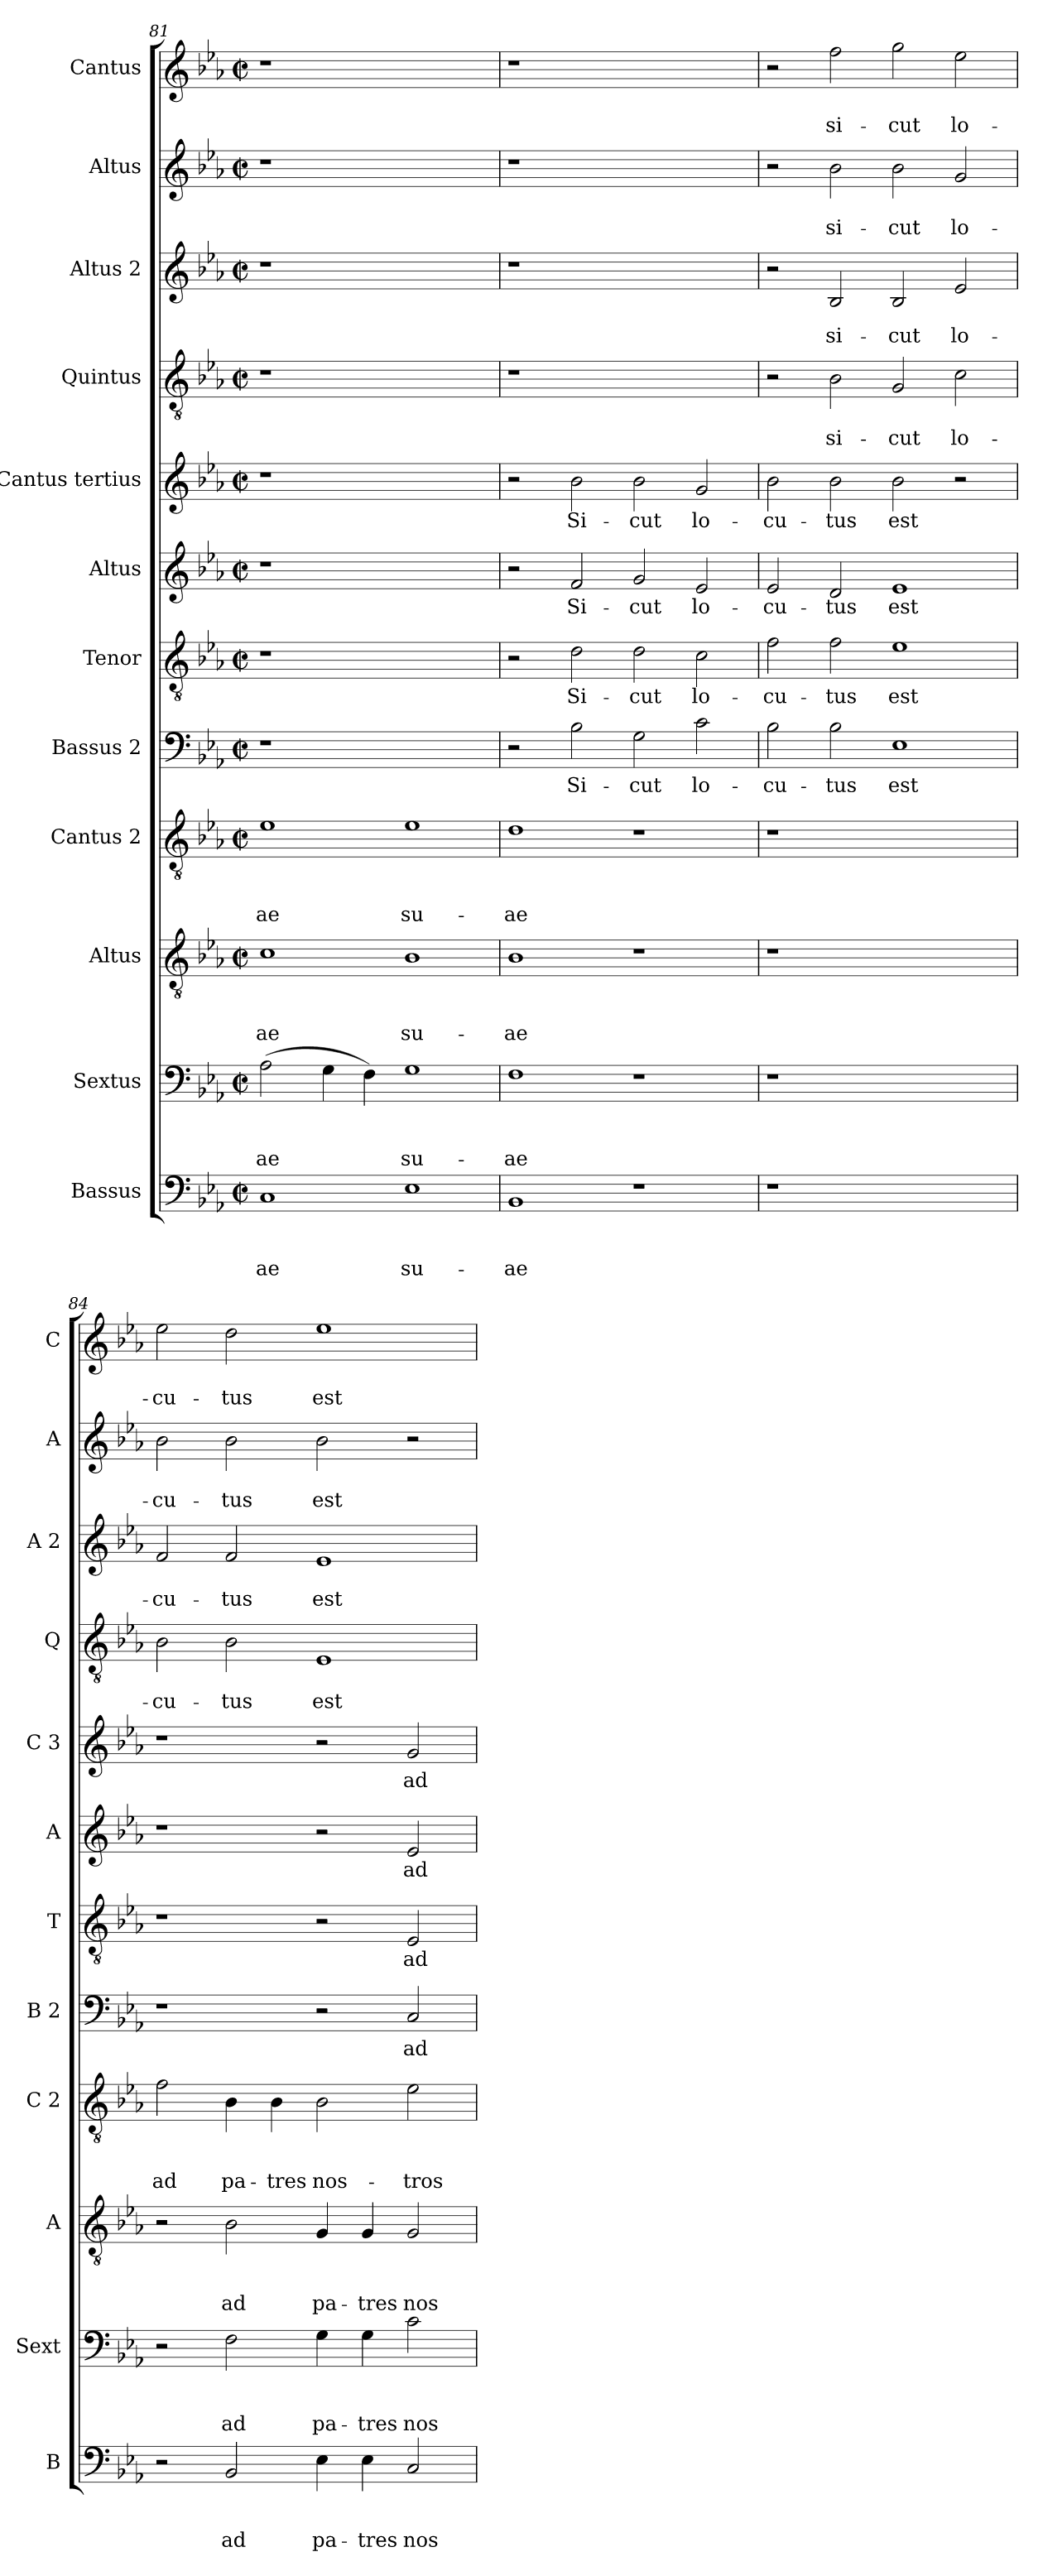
**kern	**text	**text	**text	**kern	**text	**text	**text	**kern	**text	**text	**text	**kern	**text	**text	**text	**kern	**text	**kern	**text	**kern	**text	**kern	**text	**kern	**text	**text	**kern	**text	**text	**kern	**text	**text	**kern	**text	**text
*part12	*part12	*part12	*part12	*part11	*part11	*part11	*part11	*part10	*part10	*part10	*part10	*part9	*part9	*part9	*part9	*part8	*part8	*part7	*part7	*part6	*part6	*part5	*part5	*part4	*part4	*part4	*part3	*part3	*part3	*part2	*part2	*part2	*part1	*part1	*part1
*staff12	*staff12	*staff12	*staff12	*staff11	*staff11	*staff11	*staff11	*staff10	*staff10	*staff10	*staff10	*staff9	*staff9	*staff9	*staff9	*staff8	*staff8	*staff7	*staff7	*staff6	*staff6	*staff5	*staff5	*staff4	*staff4	*staff4	*staff3	*staff3	*staff3	*staff2	*staff2	*staff2	*staff1	*staff1	*staff1
*I"Bassus	*	*	*	*I"Sextus	*	*	*	*I"Altus	*	*	*	*I"Cantus 2	*	*	*	*I"Bassus 2	*	*I"Tenor	*	*I"Altus	*	*I"Cantus  tertius	*	*I"Quintus	*	*	*I"Altus 2	*	*	*I"Altus	*	*	*I"Cantus	*	*
*I'B	*	*	*	*I'Sext	*	*	*	*I'A	*	*	*	*I'C 2	*	*	*	*I'B 2	*	*I'T	*	*I'A	*	*I'C 3	*	*I'Q	*	*	*I'A 2	*	*	*I'A	*	*	*I'C	*	*
*clefF4	*	*	*	*clefF4	*	*	*	*clefGv2	*	*	*	*clefGv2	*	*	*	*clefF4	*	*clefGv2	*	*clefG2	*	*clefG2	*	*clefGv2	*	*	*clefG2	*	*	*clefG2	*	*	*clefG2	*	*
*k[b-e-a-]	*	*	*	*k[b-e-a-]	*	*	*	*k[b-e-a-]	*	*	*	*k[b-e-a-]	*	*	*	*k[b-e-a-]	*	*k[b-e-a-]	*	*k[b-e-a-]	*	*k[b-e-a-]	*	*k[b-e-a-]	*	*	*k[b-e-a-]	*	*	*k[b-e-a-]	*	*	*k[b-e-a-]	*	*
*E-:	*	*	*	*E-:	*	*	*	*E-:	*	*	*	*E-:	*	*	*	*E-:	*	*E-:	*	*E-:	*	*E-:	*	*E-:	*	*	*E-:	*	*	*E-:	*	*	*E-:	*	*
*M2/2	*	*	*	*M2/2	*	*	*	*M2/2	*	*	*	*M2/2	*	*	*	*M2/2	*	*M2/2	*	*M2/2	*	*M2/2	*	*M2/2	*	*	*M2/2	*	*	*M2/2	*	*	*M2/2	*	*
*met(c|)	*	*	*	*met(c|)	*	*	*	*met(c|)	*	*	*	*met(c|)	*	*	*	*met(c|)	*	*met(c|)	*	*met(c|)	*	*met(c|)	*	*met(c|)	*	*	*met(c|)	*	*	*met(c|)	*	*	*met(c|)	*	*
=81	=81	=81	=81	=81	=81	=81	=81	=81	=81	=81	=81	=81	=81	=81	=81	=81	=81	=81	=81	=81	=81	=81	=81	=81	=81	=81	=81	=81	=81	=81	=81	=81	=81	=81	=81
!	!	!	!LO:LY:b	!	!	!	!LO:LY:b	!	!	!	!LO:LY:b	!	!	!	!LO:LY:b	!	!	!	!	!	!	!	!	!	!	!	!	!	!	!	!	!	!	!	!
1C	.	.	-ae	(>2A-\	.	.	-ae	1c	.	.	-ae	1e-	.	.	-ae	1r	.	1r	.	1r	.	1r	.	1r	.	.	1r	.	.	1r	.	.	1r	.	.
.	.	.	.	4G\	.	.	.	.	.	.	.	.	.	.	.	.	.	.	.	.	.	.	.	.	.	.	.	.	.	.	.	.	.	.	.
.	.	.	.	4F\)	.	.	.	.	.	.	.	.	.	.	.	.	.	.	.	.	.	.	.	.	.	.	.	.	.	.	.	.	.	.	.
!	!	!	!LO:LY:b	!	!	!	!LO:LY:b	!	!	!	!LO:LY:b	!	!	!	!LO:LY:b	!	!	!	!	!	!	!	!	!	!	!	!	!	!	!	!	!	!	!	!
1E-	.	.	su-	1G	.	.	su-	1B-	.	.	su-	1e-	.	.	su-	1ryy	.	1ryy	.	1ryy	.	1ryy	.	1ryy	.	.	1ryy	.	.	1ryy	.	.	1ryy	.	.
!!LO:PB:g=z
=82	=82	=82	=82	=82	=82	=82	=82	=82	=82	=82	=82	=82	=82	=82	=82	=82	=82	=82	=82	=82	=82	=82	=82	=82	=82	=82	=82	=82	=82	=82	=82	=82	=82	=82	=82
!	!	!	!LO:LY:b	!	!	!	!LO:LY:b	!	!	!	!LO:LY:b	!	!	!	!LO:LY:b	!	!	!	!	!	!	!	!	!	!	!	!	!	!	!	!	!	!	!	!
1BB-	.	.	-ae	1F	.	.	-ae	1B-	.	.	-ae	1d	.	.	-ae	2r	.	2r	.	2r	.	2r	.	1r	.	.	1r	.	.	1r	.	.	1r	.	.
!	!	!	!	!	!	!	!	!	!	!	!	!	!	!	!	!	!LO:LY:b	!	!LO:LY:b	!	!LO:LY:b	!	!LO:LY:b	!	!	!	!	!	!	!	!	!	!	!	!
.	.	.	.	.	.	.	.	.	.	.	.	.	.	.	.	2B-\	Si-	2d\	Si-	2f/	Si-	2b-\	Si-	.	.	.	.	.	.	.	.	.	.	.	.
!	!	!	!	!	!	!	!	!	!	!	!	!	!	!	!	!	!LO:LY:b	!	!LO:LY:b	!	!LO:LY:b	!	!LO:LY:b	!	!	!	!	!	!	!	!	!	!	!	!
1r	.	.	.	1r	.	.	.	1r	.	.	.	1r	.	.	.	2G\	-cut	2d\	-cut	2g/	-cut	2b-\	-cut	1ryy	.	.	1ryy	.	.	1ryy	.	.	1ryy	.	.
!	!	!	!	!	!	!	!	!	!	!	!	!	!	!	!	!	!LO:LY:b	!	!LO:LY:b	!	!LO:LY:b	!	!LO:LY:b	!	!	!	!	!	!	!	!	!	!	!	!
.	.	.	.	.	.	.	.	.	.	.	.	.	.	.	.	2c\	lo-	2c\	lo-	2e-/	lo-	2g/	lo-	.	.	.	.	.	.	.	.	.	.	.	.
=83	=83	=83	=83	=83	=83	=83	=83	=83	=83	=83	=83	=83	=83	=83	=83	=83	=83	=83	=83	=83	=83	=83	=83	=83	=83	=83	=83	=83	=83	=83	=83	=83	=83	=83	=83
!	!	!	!	!	!	!	!	!	!	!	!	!	!	!	!	!	!LO:LY:b	!	!LO:LY:b	!	!LO:LY:b	!	!LO:LY:b	!	!	!	!	!	!	!	!	!	!	!	!
1r	.	.	.	1r	.	.	.	1r	.	.	.	1r	.	.	.	2B-\	-cu-	2f\	-cu-	2e-/	-cu-	2b-\	-cu-	2r	.	.	2r	.	.	2r	.	.	2r	.	.
!	!	!	!	!	!	!	!	!	!	!	!	!	!	!	!	!	!LO:LY:b	!	!LO:LY:b	!	!LO:LY:b	!	!LO:LY:b	!	!	!LO:LY:b	!	!	!LO:LY:b	!	!	!LO:LY:b	!	!	!LO:LY:b
.	.	.	.	.	.	.	.	.	.	.	.	.	.	.	.	2B-\	-tus	2f\	-tus	2d/	-tus	2b-\	-tus	2B-\	.	si-	2B-/	.	si-	2b-\	.	si-	2ff\	.	si-
!	!	!	!	!	!	!	!	!	!	!	!	!	!	!	!	!	!LO:LY:b	!	!LO:LY:b	!	!LO:LY:b	!	!LO:LY:b	!	!	!LO:LY:b	!	!	!LO:LY:b	!	!	!LO:LY:b	!	!	!LO:LY:b
1ryy	.	.	.	1ryy	.	.	.	1ryy	.	.	.	1ryy	.	.	.	1E-	est	1e-	est	1e-	est	2b-\	est	2G/	.	-cut	2B-/	.	-cut	2b-\	.	-cut	2gg\	.	-cut
!	!	!	!	!	!	!	!	!	!	!	!	!	!	!	!	!	!	!	!	!	!	!	!	!	!	!LO:LY:b	!	!	!LO:LY:b	!	!	!LO:LY:b	!	!	!LO:LY:b
.	.	.	.	.	.	.	.	.	.	.	.	.	.	.	.	.	.	.	.	.	.	2r	.	2c\	.	lo-	2e-/	.	lo-	2g/	.	lo-	2ee-\	.	lo-
=84	=84	=84	=84	=84	=84	=84	=84	=84	=84	=84	=84	=84	=84	=84	=84	=84	=84	=84	=84	=84	=84	=84	=84	=84	=84	=84	=84	=84	=84	=84	=84	=84	=84	=84	=84
!	!	!	!	!	!	!	!	!	!	!	!	!	!	!	!LO:LY:b	!	!	!	!	!	!	!	!	!	!	!LO:LY:b	!	!	!LO:LY:b	!	!	!LO:LY:b	!	!	!LO:LY:b
2r	.	.	.	2r	.	.	.	2r	.	.	.	2f\	.	.	ad	1r	.	1r	.	1r	.	1r	.	2B-\	.	-cu-	2f/	.	-cu-	2b-\	.	-cu-	2ee-\	.	-cu-
!	!	!	!LO:LY:b	!	!	!	!LO:LY:b	!	!	!	!LO:LY:b	!	!	!	!LO:LY:b	!	!	!	!	!	!	!	!	!	!	!LO:LY:b	!	!	!LO:LY:b	!	!	!LO:LY:b	!	!	!LO:LY:b
2BB-/	.	.	ad	2F\	.	.	ad	2B-\	.	.	ad	4B-\	.	.	pa-	.	.	.	.	.	.	.	.	2B-\	.	-tus	2f/	.	-tus	2b-\	.	-tus	2dd\	.	-tus
!	!	!	!	!	!	!	!	!	!	!	!	!	!	!	!LO:LY:b	!	!	!	!	!	!	!	!	!	!	!	!	!	!	!	!	!	!	!	!
.	.	.	.	.	.	.	.	.	.	.	.	4B-\	.	.	-tres	.	.	.	.	.	.	.	.	.	.	.	.	.	.	.	.	.	.	.	.
!	!	!	!LO:LY:b	!	!	!	!LO:LY:b	!	!	!	!LO:LY:b	!	!	!	!LO:LY:b	!	!	!	!	!	!	!	!	!	!	!LO:LY:b	!	!	!LO:LY:b	!	!	!LO:LY:b	!	!	!LO:LY:b
4E-\	.	.	pa-	4G\	.	.	pa-	4G/	.	.	pa-	2B-\	.	.	nos-	2r	.	2r	.	2r	.	2r	.	1E-	.	est	1e-	.	est	2b-\	.	est	1ee-	.	est
!	!	!	!LO:LY:b	!	!	!	!LO:LY:b	!	!	!	!LO:LY:b	!	!	!	!	!	!	!	!	!	!	!	!	!	!	!	!	!	!	!	!	!	!	!	!
4E-\	.	.	-tres	4G\	.	.	-tres	4G/	.	.	-tres	.	.	.	.	.	.	.	.	.	.	.	.	.	.	.	.	.	.	.	.	.	.	.	.
!	!	!	!LO:LY:b	!	!	!	!LO:LY:b	!	!	!	!LO:LY:b	!	!	!	!LO:LY:b	!	!LO:LY:b	!	!LO:LY:b	!	!LO:LY:b	!	!LO:LY:b	!	!	!	!	!	!	!	!	!	!	!	!
2C/	.	.	nos-	2c\	.	.	nos-	2G/	.	.	nos-	2e-\	.	.	-tros	2C/	ad	2E-/	ad	2e-/	ad	2g/	ad	.	.	.	.	.	.	2r	.	.	.	.	.
=	=	=	=	=	=	=	=	=	=	=	=	=	=	=	=	=	=	=	=	=	=	=	=	=	=	=	=	=	=	=	=	=	=	=	=
*-	*-	*-	*-	*-	*-	*-	*-	*-	*-	*-	*-	*-	*-	*-	*-	*-	*-	*-	*-	*-	*-	*-	*-	*-	*-	*-	*-	*-	*-	*-	*-	*-	*-	*-	*-
